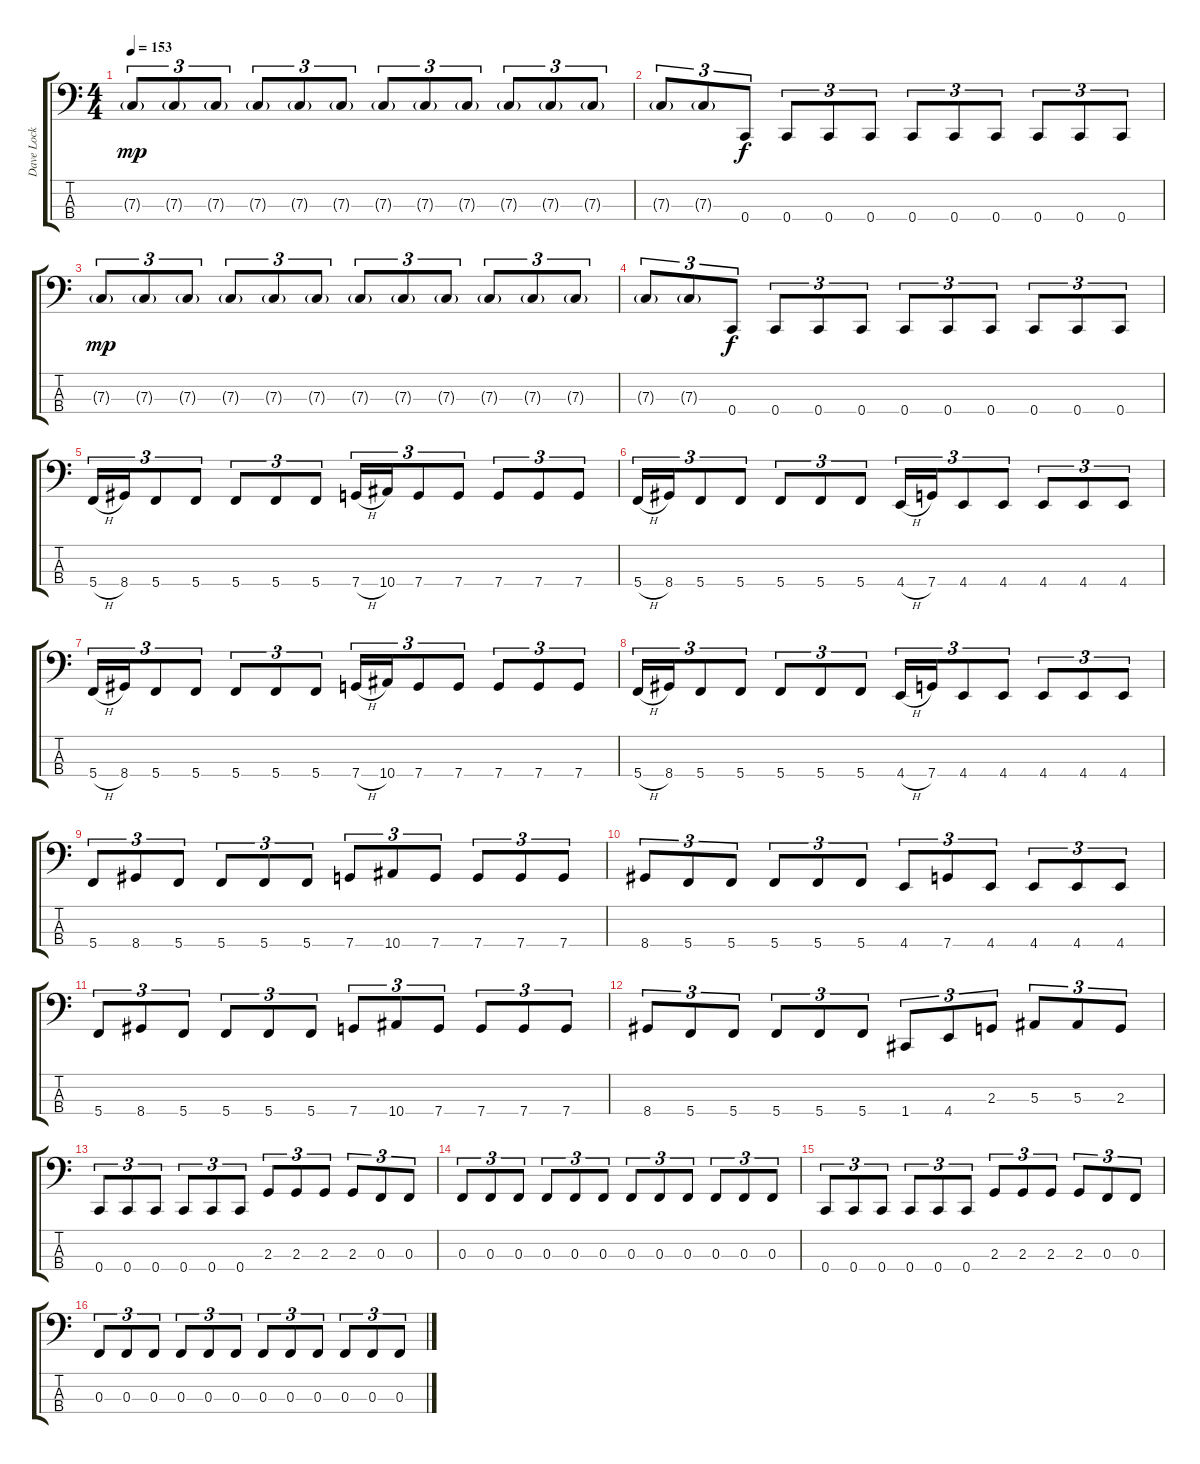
\track ("Dave Lock (Bass)" "Dave Lock ") {instrument electricbasspick}
\staff {score tabs}
\tuning (Eb2 Bb1 F1 C1) {hide}
\ts (4 4)
\tempo 153
\clef f4
\ks c
7.3{g}.8{tu (3 2) dy mp} 7.3{g}.8{tu (3 2)} 7.3{g}.8{tu (3 2)} 7.3{g}.8{tu (3 2)} 7.3{g}.8{tu (3 2)} 7.3{g}.8{tu (3 2)} 7.3{g}.8{tu (3 2)} 7.3{g}.8{tu (3 2)} 7.3{g}.8{tu (3 2)} 7.3{g}.8{tu (3 2)} 7.3{g}.8{tu (3 2)} 7.3{g}.8{tu (3 2)} |
7.3{g}.8{tu (3 2)} 7.3{g}.8{tu (3 2)} 0.4.8{tu (3 2) dy f} 0.4.8{tu (3 2)} 0.4.8{tu (3 2)} 0.4.8{tu (3 2)} 0.4.8{tu (3 2)} 0.4.8{tu (3 2)} 0.4.8{tu (3 2)} 0.4.8{tu (3 2)} 0.4.8{tu (3 2)} 0.4.8{tu (3 2)} |
7.3{g}.8{tu (3 2) dy mp} 7.3{g}.8{tu (3 2)} 7.3{g}.8{tu (3 2)} 7.3{g}.8{tu (3 2)} 7.3{g}.8{tu (3 2)} 7.3{g}.8{tu (3 2)} 7.3{g}.8{tu (3 2)} 7.3{g}.8{tu (3 2)} 7.3{g}.8{tu (3 2)} 7.3{g}.8{tu (3 2)} 7.3{g}.8{tu (3 2)} 7.3{g}.8{tu (3 2)} |
7.3{g}.8{tu (3 2)} 7.3{g}.8{tu (3 2)} 0.4.8{tu (3 2) dy f} 0.4.8{tu (3 2)} 0.4.8{tu (3 2)} 0.4.8{tu (3 2)} 0.4.8{tu (3 2)} 0.4.8{tu (3 2)} 0.4.8{tu (3 2)} 0.4.8{tu (3 2)} 0.4.8{tu (3 2)} 0.4.8{tu (3 2)} |
5.4{h}.16{tu (3 2)} 8.4.16{tu (3 2)} 5.4.8{tu (3 2)} 5.4.8{tu (3 2)} 5.4.8{tu (3 2)} 5.4.8{tu (3 2)} 5.4.8{tu (3 2)} 7.4{h}.16{tu (3 2)} 10.4.16{tu (3 2)} 7.4.8{tu (3 2)} 7.4.8{tu (3 2)} 7.4.8{tu (3 2)} 7.4.8{tu (3 2)} 7.4.8{tu (3 2)} |
5.4{h}.16{tu (3 2)} 8.4.16{tu (3 2)} 5.4.8{tu (3 2)} 5.4.8{tu (3 2)} 5.4.8{tu (3 2)} 5.4.8{tu (3 2)} 5.4.8{tu (3 2)} 4.4{h}.16{tu (3 2)} 7.4.16{tu (3 2)} 4.4.8{tu (3 2)} 4.4.8{tu (3 2)} 4.4.8{tu (3 2)} 4.4.8{tu (3 2)} 4.4.8{tu (3 2)} |
5.4{h}.16{tu (3 2)} 8.4.16{tu (3 2)} 5.4.8{tu (3 2)} 5.4.8{tu (3 2)} 5.4.8{tu (3 2)} 5.4.8{tu (3 2)} 5.4.8{tu (3 2)} 7.4{h}.16{tu (3 2)} 10.4.16{tu (3 2)} 7.4.8{tu (3 2)} 7.4.8{tu (3 2)} 7.4.8{tu (3 2)} 7.4.8{tu (3 2)} 7.4.8{tu (3 2)} |
5.4{h}.16{tu (3 2)} 8.4.16{tu (3 2)} 5.4.8{tu (3 2)} 5.4.8{tu (3 2)} 5.4.8{tu (3 2)} 5.4.8{tu (3 2)} 5.4.8{tu (3 2)} 4.4{h}.16{tu (3 2)} 7.4.16{tu (3 2)} 4.4.8{tu (3 2)} 4.4.8{tu (3 2)} 4.4.8{tu (3 2)} 4.4.8{tu (3 2)} 4.4.8{tu (3 2)} |
5.4.8{tu (3 2)} 8.4.8{tu (3 2)} 5.4.8{tu (3 2)} 5.4.8{tu (3 2)} 5.4.8{tu (3 2)} 5.4.8{tu (3 2)} 7.4.8{tu (3 2)} 10.4.8{tu (3 2)} 7.4.8{tu (3 2)} 7.4.8{tu (3 2)} 7.4.8{tu (3 2)} 7.4.8{tu (3 2)} |
8.4.8{tu (3 2)} 5.4.8{tu (3 2)} 5.4.8{tu (3 2)} 5.4.8{tu (3 2)} 5.4.8{tu (3 2)} 5.4.8{tu (3 2)} 4.4.8{tu (3 2)} 7.4.8{tu (3 2)} 4.4.8{tu (3 2)} 4.4.8{tu (3 2)} 4.4.8{tu (3 2)} 4.4.8{tu (3 2)} |
5.4.8{tu (3 2)} 8.4.8{tu (3 2)} 5.4.8{tu (3 2)} 5.4.8{tu (3 2)} 5.4.8{tu (3 2)} 5.4.8{tu (3 2)} 7.4.8{tu (3 2)} 10.4.8{tu (3 2)} 7.4.8{tu (3 2)} 7.4.8{tu (3 2)} 7.4.8{tu (3 2)} 7.4.8{tu (3 2)} |
8.4.8{tu (3 2)} 5.4.8{tu (3 2)} 5.4.8{tu (3 2)} 5.4.8{tu (3 2)} 5.4.8{tu (3 2)} 5.4.8{tu (3 2)} 1.4.8{tu (3 2)} 4.4.8{tu (3 2)} 2.3.8{tu (3 2)} 5.3.8{tu (3 2)} 5.3.8{tu (3 2)} 2.3.8{tu (3 2)} |
0.4.8{tu (3 2)} 0.4.8{tu (3 2)} 0.4.8{tu (3 2)} 0.4.8{tu (3 2)} 0.4.8{tu (3 2)} 0.4.8{tu (3 2)} 2.3.8{tu (3 2)} 2.3.8{tu (3 2)} 2.3.8{tu (3 2)} 2.3.8{tu (3 2)} 0.3.8{tu (3 2)} 0.3.8{tu (3 2)} |
0.3.8{tu (3 2)} 0.3.8{tu (3 2)} 0.3.8{tu (3 2)} 0.3.8{tu (3 2)} 0.3.8{tu (3 2)} 0.3.8{tu (3 2)} 0.3.8{tu (3 2)} 0.3.8{tu (3 2)} 0.3.8{tu (3 2)} 0.3.8{tu (3 2)} 0.3.8{tu (3 2)} 0.3.8{tu (3 2)} |
0.4.8{tu (3 2)} 0.4.8{tu (3 2)} 0.4.8{tu (3 2)} 0.4.8{tu (3 2)} 0.4.8{tu (3 2)} 0.4.8{tu (3 2)} 2.3.8{tu (3 2)} 2.3.8{tu (3 2)} 2.3.8{tu (3 2)} 2.3.8{tu (3 2)} 0.3.8{tu (3 2)} 0.3.8{tu (3 2)} |
0.3.8{tu (3 2)} 0.3.8{tu (3 2)} 0.3.8{tu (3 2)} 0.3.8{tu (3 2)} 0.3.8{tu (3 2)} 0.3.8{tu (3 2)} 0.3.8{tu (3 2)} 0.3.8{tu (3 2)} 0.3.8{tu (3 2)} 0.3.8{tu (3 2)} 0.3.8{tu (3 2)} 0.3.8{tu (3 2)}
